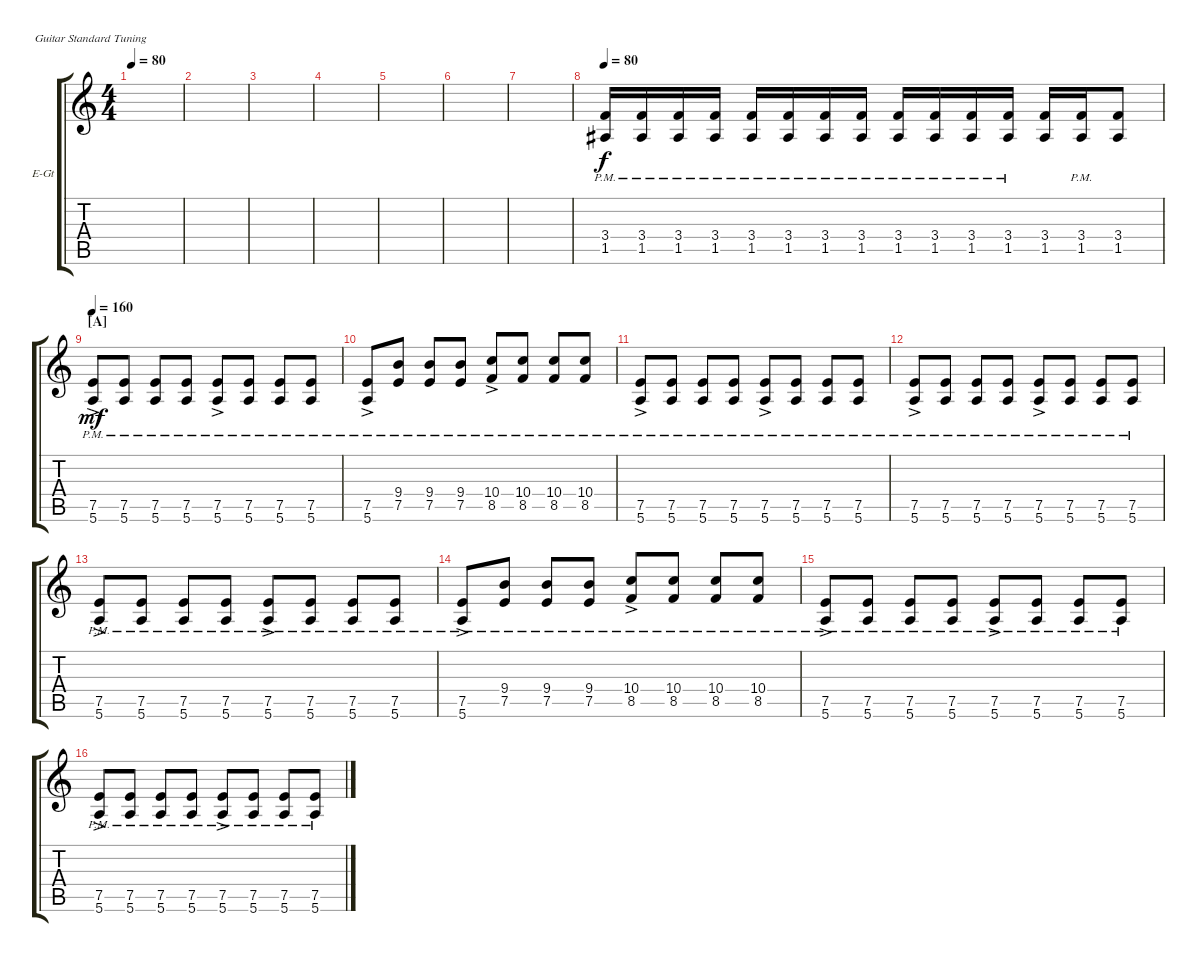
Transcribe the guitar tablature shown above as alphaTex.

\defaultSystemsLayout 4
\bracketExtendMode groupsimilarinstruments
\firstSystemTrackNameOrientation horizontal
\otherSystemsTrackNameOrientation horizontal
\track ("Distortion Guitar #2" "E-Gt") {instrument distortionguitar}
\staff {score tabs}
\tuning (E4 B3 G3 D3 A2 E2)
\ts (4 4)
\tempo 80
\clef g2
\scale
0.333333
\ks c
|
\scale
0.333333 |
\scale
0.333333 |
\scale
0.333333 |
\scale
0.333333 |
\scale
0.333333 |
\scale
0.333333 |
\tempo 80
\scale
0.333333 (1.5{pm} 3.4{pm}).16 (1.5{pm} 3.4{pm}).16 (1.5{pm} 3.4{pm}).16 (1.5{pm} 3.4{pm}).16 (1.5{pm} 3.4{pm}).16 (1.5{pm} 3.4{pm}).16 (1.5{pm} 3.4{pm}).16 (1.5{pm} 3.4{pm}).16 (1.5{pm} 3.4{pm}).16 (1.5{pm} 3.4{pm}).16 (1.5{pm} 3.4{pm}).16 (1.5{pm} 3.4{pm}).16 (1.5 3.4).16 (1.5{pm} 3.4{pm}).16 (1.5 3.4).8 |
\section ("A" "")
\tempo 160
\scale
0.333333 (7.5{ac pm} 5.6{ac pm}).8{dy mf} (7.5{pm} 5.6{pm}).8 (7.5{pm} 5.6{pm}).8 (7.5{pm} 5.6{pm}).8 (7.5{ac pm} 5.6{ac pm}).8 (7.5{pm} 5.6{pm}).8 (7.5{pm} 5.6{pm}).8 (7.5{pm} 5.6{pm}).8 |
\scale
0.333333 (7.5{ac pm} 5.6{ac pm}).8 (9.4{pm} 7.5{pm}).8 (9.4{pm} 7.5{pm}).8 (9.4{pm} 7.5{pm}).8 (10.4{ac pm} 8.5{ac pm}).8 (10.4{pm} 8.5{pm}).8 (10.4{pm} 8.5{pm}).8 (10.4{pm} 8.5{pm}).8 |
\scale
0.333333 (7.5{ac pm} 5.6{ac pm}).8 (7.5{pm} 5.6{pm}).8 (7.5{pm} 5.6{pm}).8 (7.5{pm} 5.6{pm}).8 (7.5{ac pm} 5.6{ac pm}).8 (7.5{pm} 5.6{pm}).8 (7.5{pm} 5.6{pm}).8 (7.5{pm} 5.6{pm}).8 |
\scale
0.333333 (7.5{ac pm} 5.6{ac pm}).8 (7.5{pm} 5.6{pm}).8 (7.5{pm} 5.6{pm}).8 (7.5{pm} 5.6{pm}).8 (7.5{ac pm} 5.6{ac pm}).8 (7.5{pm} 5.6{pm}).8 (7.5{pm} 5.6{pm}).8 (7.5{pm} 5.6{pm}).8 |
\scale
0.333333 (7.5{ac pm} 5.6{ac pm}).8 (7.5{pm} 5.6{pm}).8 (7.5{pm} 5.6{pm}).8 (7.5{pm} 5.6{pm}).8 (7.5{ac pm} 5.6{ac pm}).8 (7.5{pm} 5.6{pm}).8 (7.5{pm} 5.6{pm}).8 (7.5{pm} 5.6{pm}).8 |
\scale
0.333333 (7.5{ac pm} 5.6{ac pm}).8 (9.4{pm} 7.5{pm}).8 (9.4{pm} 7.5{pm}).8 (9.4{pm} 7.5{pm}).8 (10.4{ac pm} 8.5{ac pm}).8 (10.4{pm} 8.5{pm}).8 (10.4{pm} 8.5{pm}).8 (10.4{pm} 8.5{pm}).8 |
\scale
0.333333 (7.5{ac pm} 5.6{ac pm}).8 (7.5{pm} 5.6{pm}).8 (7.5{pm} 5.6{pm}).8 (7.5{pm} 5.6{pm}).8 (7.5{ac pm} 5.6{ac pm}).8 (7.5{pm} 5.6{pm}).8 (7.5{pm} 5.6{pm}).8 (7.5{pm} 5.6{pm}).8 |
\scale
0.333333 (7.5{ac pm} 5.6{ac pm}).8 (7.5{pm} 5.6{pm}).8 (7.5{pm} 5.6{pm}).8 (7.5{pm} 5.6{pm}).8 (7.5{ac pm} 5.6{ac pm}).8 (7.5{pm} 5.6{pm}).8 (7.5{pm} 5.6{pm}).8 (7.5{pm} 5.6{pm}).8
